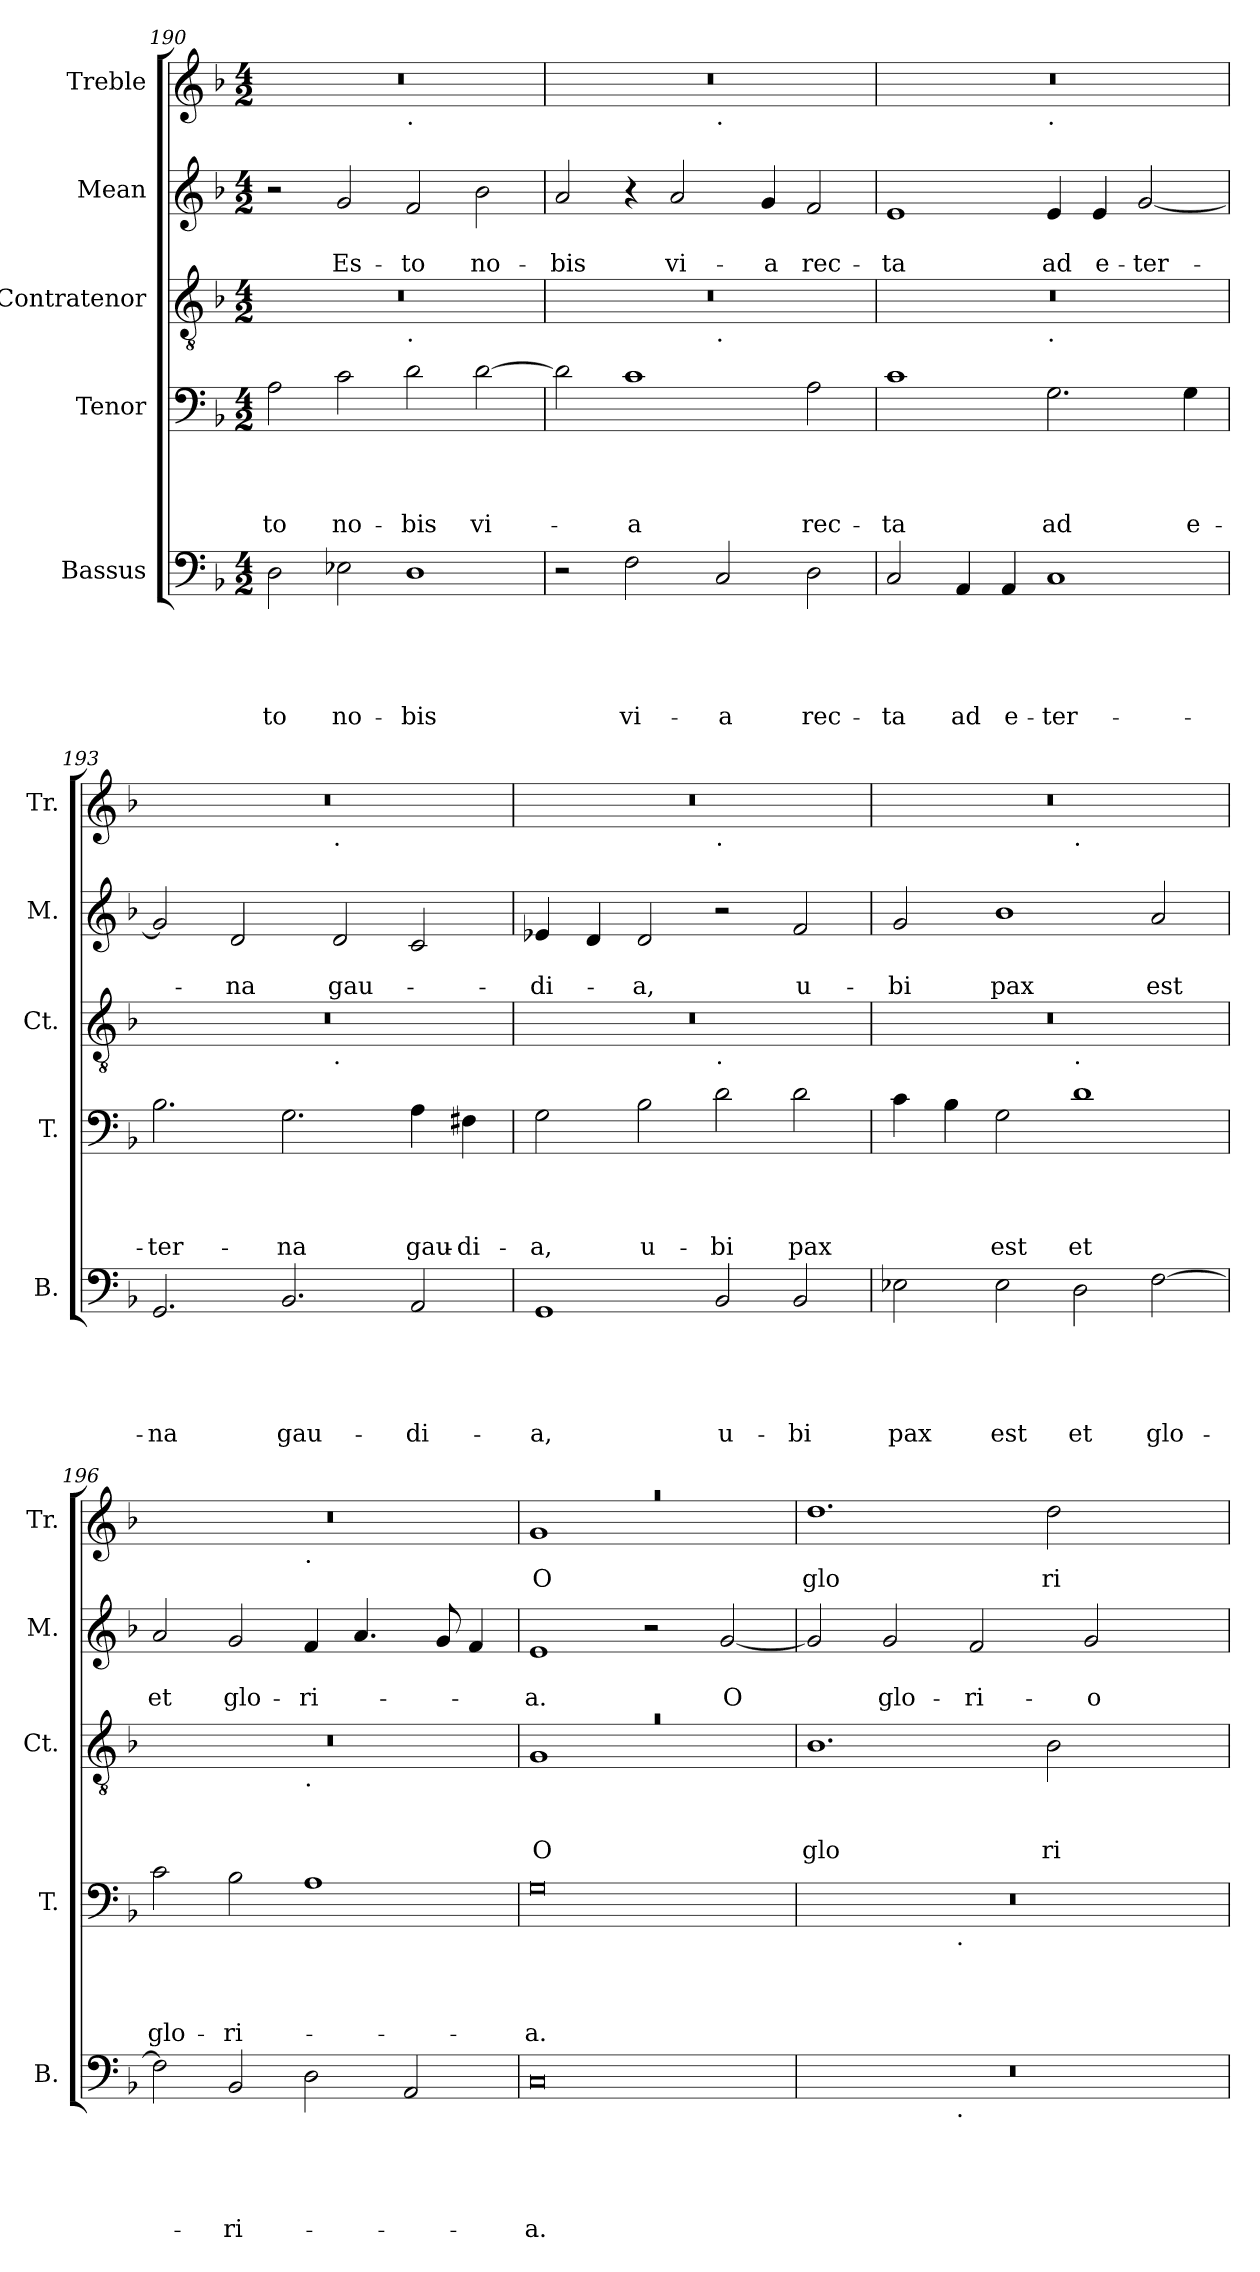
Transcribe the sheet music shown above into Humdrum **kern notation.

**kern	**text	**text	**text	**text	**text	**kern	**text	**text	**text	**text	**kern	**text	**text	**text	**kern	**text	**text	**kern	**text
*part5	*part5	*part5	*part5	*part5	*part5	*part4	*part4	*part4	*part4	*part4	*part3	*part3	*part3	*part3	*part2	*part2	*part2	*part1	*part1
*staff5	*staff5	*staff5	*staff5	*staff5	*staff5	*staff4	*staff4	*staff4	*staff4	*staff4	*staff3	*staff3	*staff3	*staff3	*staff2	*staff2	*staff2	*staff1	*staff1
*I"Bassus	*	*	*	*	*	*I"Tenor	*	*	*	*	*I"Contratenor	*	*	*	*I"Mean	*	*	*I"Treble	*
*I'B.	*	*	*	*	*	*I'T.	*	*	*	*	*I'Ct.	*	*	*	*I'M.	*	*	*I'Tr.	*
!!LO:PB:g=z
*clefF4	*	*	*	*	*	*clefF4	*	*	*	*	*clefGv2	*	*	*	*clefG2	*	*	*clefG2	*
*k[b-]	*	*	*	*	*	*k[b-]	*	*	*	*	*k[b-]	*	*	*	*k[b-]	*	*	*k[b-]	*
*F:	*	*	*	*	*	*F:	*	*	*	*	*F:	*	*	*	*F:	*	*	*F:	*
*M4/2	*	*	*	*	*	*M4/2	*	*	*	*	*M4/2	*	*	*	*M4/2	*	*	*M4/2	*
=190	=190	=190	=190	=190	=190	=190	=190	=190	=190	=190	=190	=190	=190	=190	=190	=190	=190	=190	=190
!	!	!	!	!	!LO:LY:b	!	!	!	!	!LO:LY:b	!	!	!	!	!	!	!	!	!
*	*	*	*	*	*	*	*	*	*	*	*^	*	*	*	*	*	*	*^	*
2D\	.	.	.	.	-to	2A\	.	.	.	-to	0r	1ryy	.	.	.	2r	.	.	0r	1ryy	.
!	!	!	!	!	!LO:LY:b	!	!	!	!	!LO:LY:b	!	!	!	!	!	!	!	!LO:LY:b	!	!	!
2E-X\	.	.	.	.	no-	2c\	.	.	.	no-	.	.	.	.	.	2g/	.	Es-	.	.	.
!	!	!	!	!	!	!	!	!	!	!	!	!	!	!	!	!	!	!	!	!LO:TX:b:t=.	!
!	!	!	!	!	!	!	!	!	!	!	!	!LO:TX:b:t=.	!	!	!	!	!	!	!	!	!
!	!	!	!	!	!LO:LY:b	!	!	!	!	!LO:LY:b	!	!	!	!	!	!	!	!LO:LY:b	!	!	!
1D	.	.	.	.	-bis	2d\	.	.	.	-bis	.	1ryy	.	.	.	2f/	.	-to	.	1ryy	.
!	!	!	!	!	!	!	!	!	!	!LO:LY:b	!	!	!	!	!	!	!	!LO:LY:b	!	!	!
.	.	.	.	.	.	[>2d\	.	.	.	vi-	.	.	.	.	.	2b-\	.	no-	.	.	.
=191	=191	=191	=191	=191	=191	=191	=191	=191	=191	=191	=191	=191	=191	=191	=191	=191	=191	=191	=191	=191	=191
!	!	!	!	!	!	!	!	!	!	!	!	!	!	!	!	!	!	!LO:LY:b	!	!	!
2r	.	.	.	.	.	2d\]	.	.	.	.	0r	1ryy	.	.	.	2a/	.	-bis	0r	1ryy	.
!	!	!	!	!	!LO:LY:b	!	!	!	!	!LO:LY:b:rj	!	!	!	!	!	!	!	!	!	!	!
2F\	.	.	.	.	vi-	1c	.	.	.	-a	.	.	.	.	.	4r	.	.	.	.	.
!	!	!	!	!	!	!	!	!	!	!	!	!	!	!	!	!	!	!LO:LY:b	!	!	!
.	.	.	.	.	.	.	.	.	.	.	.	.	.	.	.	2a/	.	vi-	.	.	.
!	!	!	!	!	!	!	!	!	!	!	!	!	!	!	!	!	!	!	!	!LO:TX:b:t=.	!
!	!	!	!	!	!	!	!	!	!	!	!	!LO:TX:b:t=.	!	!	!	!	!	!	!	!	!
!	!	!	!	!	!LO:LY:b	!	!	!	!	!	!	!	!	!	!	!	!	!	!	!	!
2C/	.	.	.	.	-a	.	.	.	.	.	.	1ryy	.	.	.	.	.	.	.	1ryy	.
!	!	!	!	!	!	!	!	!	!	!	!	!	!	!	!	!	!	!LO:LY:b	!	!	!
.	.	.	.	.	.	.	.	.	.	.	.	.	.	.	.	4g/	.	-a	.	.	.
!	!	!	!	!	!LO:LY:b	!	!	!	!	!LO:LY:b	!	!	!	!	!	!	!	!LO:LY:b	!	!	!
2D\	.	.	.	.	rec-	2A\	.	.	.	rec-	.	.	.	.	.	2f/	.	rec-	.	.	.
=192	=192	=192	=192	=192	=192	=192	=192	=192	=192	=192	=192	=192	=192	=192	=192	=192	=192	=192	=192	=192	=192
!	!	!	!	!	!LO:LY:b	!	!	!	!	!LO:LY:b	!	!	!	!	!	!	!	!LO:LY:b	!	!	!
2C/	.	.	.	.	-ta	1c	.	.	.	-ta	0r	1ryy	.	.	.	1e	.	-ta	0r	1ryy	.
!	!	!	!	!	!LO:LY:b	!	!	!	!	!	!	!	!	!	!	!	!	!	!	!	!
4AA/	.	.	.	.	ad	.	.	.	.	.	.	.	.	.	.	.	.	.	.	.	.
!	!	!	!	!	!LO:LY:b	!	!	!	!	!	!	!	!	!	!	!	!	!	!	!	!
4AA/	.	.	.	.	e-	.	.	.	.	.	.	.	.	.	.	.	.	.	.	.	.
!	!	!	!	!	!	!	!	!	!	!	!	!	!	!	!	!	!	!	!	!LO:TX:b:t=.	!
!	!	!	!	!	!	!	!	!	!	!	!	!LO:TX:b:t=.	!	!	!	!	!	!	!	!	!
!	!	!	!	!	!LO:LY:b	!	!	!	!	!LO:LY:b	!	!	!	!	!	!	!	!LO:LY:b	!	!	!
1C	.	.	.	.	-ter-	2.G\	.	.	.	ad	.	1ryy	.	.	.	4e/	.	ad	.	1ryy	.
!	!	!	!	!	!	!	!	!	!	!	!	!	!	!	!	!	!	!LO:LY:b	!	!	!
.	.	.	.	.	.	.	.	.	.	.	.	.	.	.	.	4e/	.	e-	.	.	.
!	!	!	!	!	!	!	!	!	!	!	!	!	!	!	!	!	!	!LO:LY:b	!	!	!
.	.	.	.	.	.	.	.	.	.	.	.	.	.	.	.	[<2g/	.	-ter-	.	.	.
!	!	!	!	!	!	!	!	!	!	!LO:LY:b	!	!	!	!	!	!	!	!	!	!	!
.	.	.	.	.	.	4G\	.	.	.	e-	.	.	.	.	.	.	.	.	.	.	.
=193	=193	=193	=193	=193	=193	=193	=193	=193	=193	=193	=193	=193	=193	=193	=193	=193	=193	=193	=193	=193	=193
!	!	!	!	!	!LO:LY:b	!	!	!	!	!LO:LY:b	!	!	!	!	!	!	!	!	!	!	!
2.GG/	.	.	.	.	-na	2.B-\	.	.	.	-ter-	0r	1ryy	.	.	.	2g/]	.	.	0r	1ryy	.
!	!	!	!	!	!	!	!	!	!	!	!	!	!	!	!	!	!	!LO:LY:b	!	!	!
.	.	.	.	.	.	.	.	.	.	.	.	.	.	.	.	2d/	.	-na	.	.	.
!	!	!	!	!	!LO:LY:b	!	!	!	!	!LO:LY:b	!	!	!	!	!	!	!	!	!	!	!
2.BB-/	.	.	.	.	gau-	2.G\	.	.	.	-na	.	.	.	.	.	.	.	.	.	.	.
!	!	!	!	!	!	!	!	!	!	!	!	!	!	!	!	!	!	!	!	!LO:TX:b:t=.	!
!	!	!	!	!	!	!	!	!	!	!	!	!LO:TX:b:t=.	!	!	!	!	!	!	!	!	!
!	!	!	!	!	!	!	!	!	!	!	!	!	!	!	!	!	!	!LO:LY:b	!	!	!
.	.	.	.	.	.	.	.	.	.	.	.	1ryy	.	.	.	2d/	.	gau-	.	1ryy	.
!	!	!	!	!	!LO:LY:b	!	!	!	!	!LO:LY:b	!	!	!	!	!	!	!	!	!	!	!
2AA/	.	.	.	.	-di-	4A\	.	.	.	gau-	.	.	.	.	.	2c/	.	.	.	.	.
!	!	!	!	!	!	!	!	!	!	!LO:LY:b:rj	!	!	!	!	!	!	!	!	!	!	!
.	.	.	.	.	.	4F#\	.	.	.	-di-	.	.	.	.	.	.	.	.	.	.	.
!!LO:LB:g=z	!!
=194	=194	=194	=194	=194	=194	=194	=194	=194	=194	=194	=194	=194	=194	=194	=194	=194	=194	=194	=194	=194	=194
!	!	!	!	!	!LO:LY:b	!	!	!	!	!LO:LY:b	!	!	!	!	!	!	!	!LO:LY:b	!	!	!
1GG	.	.	.	.	-a,	2G\	.	.	.	-a,	0r	1ryy	.	.	.	4e-/	.	-di-	0r	1ryy	.
.	.	.	.	.	.	.	.	.	.	.	.	.	.	.	.	4d/	.	.	.	.	.
!	!	!	!	!	!	!	!	!	!	!LO:LY:b	!	!	!	!	!	!	!	!LO:LY:b	!	!	!
.	.	.	.	.	.	2B-\	.	.	.	u-	.	.	.	.	.	2d/	.	-a,	.	.	.
!	!	!	!	!	!	!	!	!	!	!	!	!	!	!	!	!	!	!	!	!LO:TX:b:t=.	!
!	!	!	!	!	!	!	!	!	!	!	!	!LO:TX:b:t=.	!	!	!	!	!	!	!	!	!
!	!	!	!	!	!LO:LY:b	!	!	!	!	!LO:LY:b	!	!	!	!	!	!	!	!	!	!	!
2BB-/	.	.	.	.	u-	2d\	.	.	.	-bi	.	1ryy	.	.	.	2r	.	.	.	1ryy	.
!	!	!	!	!	!LO:LY:b	!	!	!	!	!LO:LY:b	!	!	!	!	!	!	!	!LO:LY:b	!	!	!
2BB-/	.	.	.	.	-bi	2d\	.	.	.	pax	.	.	.	.	.	2f/	.	u-	.	.	.
=195	=195	=195	=195	=195	=195	=195	=195	=195	=195	=195	=195	=195	=195	=195	=195	=195	=195	=195	=195	=195	=195
!	!	!	!	!	!LO:LY:b	!	!	!	!	!	!	!	!	!	!	!	!	!LO:LY:b	!	!	!
2E-X\	.	.	.	.	pax	4c\	.	.	.	.	0r	1ryy	.	.	.	2g/	.	-bi	0r	1ryy	.
.	.	.	.	.	.	4B-\	.	.	.	.	.	.	.	.	.	.	.	.	.	.	.
!	!	!	!	!	!LO:LY:b	!	!	!	!	!LO:LY:b	!	!	!	!	!	!	!	!LO:LY:b	!	!	!
2E-\	.	.	.	.	est	2G\	.	.	.	est	.	.	.	.	.	1b-	.	pax	.	.	.
!	!	!	!	!	!	!	!	!	!	!	!	!	!	!	!	!	!	!	!	!LO:TX:b:t=.	!
!	!	!	!	!	!	!	!	!	!	!	!	!LO:TX:b:t=.	!	!	!	!	!	!	!	!	!
!	!	!	!	!	!LO:LY:b	!	!	!	!	!LO:LY:b	!	!	!	!	!	!	!	!	!	!	!
2D\	.	.	.	.	et	1d	.	.	.	et	.	1ryy	.	.	.	.	.	.	.	1ryy	.
!	!	!	!	!	!LO:LY:b	!	!	!	!	!	!	!	!	!	!	!	!	!LO:LY:b	!	!	!
[>2F\	.	.	.	.	glo-	.	.	.	.	.	.	.	.	.	.	2a/	.	est	.	.	.
=196	=196	=196	=196	=196	=196	=196	=196	=196	=196	=196	=196	=196	=196	=196	=196	=196	=196	=196	=196	=196	=196
!	!	!	!	!	!	!	!	!	!	!LO:LY:b	!	!	!	!	!	!	!	!LO:LY:b	!	!	!
2F\]	.	.	.	.	.	2c\	.	.	.	glo-	0r	1ryy	.	.	.	2a/	.	et	0r	1ryy	.
!	!	!	!	!	!LO:LY:b	!	!	!	!	!LO:LY:b	!	!	!	!	!	!	!	!LO:LY:b	!	!	!
2BB-/	.	.	.	.	-ri-	2B-\	.	.	.	-ri-	.	.	.	.	.	2g/	.	glo-	.	.	.
!	!	!	!	!	!	!	!	!	!	!	!	!	!	!	!	!	!	!	!	!LO:TX:b:t=.	!
!	!	!	!	!	!	!	!	!	!	!	!	!LO:TX:b:t=.	!	!	!	!	!	!	!	!	!
!	!	!	!	!	!	!	!	!	!	!	!	!	!	!	!	!	!	!LO:LY:b	!	!	!
2D\	.	.	.	.	.	1A	.	.	.	.	.	1ryy	.	.	.	4f/	.	-ri-	.	1ryy	.
.	.	.	.	.	.	.	.	.	.	.	.	.	.	.	.	4.a/	.	.	.	.	.
2AA/	.	.	.	.	.	.	.	.	.	.	.	.	.	.	.	.	.	.	.	.	.
.	.	.	.	.	.	.	.	.	.	.	.	.	.	.	.	8g/	.	.	.	.	.
.	.	.	.	.	.	.	.	.	.	.	.	.	.	.	.	4f/	.	.	.	.	.
=197	=197	=197	=197	=197	=197	=197	=197	=197	=197	=197	=197	=197	=197	=197	=197	=197	=197	=197	=197	=197	=197
!	!	!	!	!	!LO:LY:b	!	!	!	!	!LO:LY:b	!LO:N:vis=1	!	!	!	!LO:LY:b	!	!	!LO:LY:b	!LO:N:vis=1	!	!LO:LY:b
0C	.	.	.	.	-a.	0G	.	.	.	-a.	0ra	1G	.	.	O	1e	.	-a.	0raa	1g	O
.	.	.	.	.	.	.	.	.	.	.	.	1ryy	.	.	.	2r	.	.	.	1ryy	.
!	!	!	!	!	!	!	!	!	!	!	!	!	!	!	!	!	!	!LO:LY:b	!	!	!
.	.	.	.	.	.	.	.	.	.	.	.	.	.	.	.	[<2g/	.	O	.	.	.
=198	=198	=198	=198	=198	=198	=198	=198	=198	=198	=198	=198	=198	=198	=198	=198	=198	=198	=198	=198	=198	=198
!	!	!	!	!	!	!	!	!	!	!	!	!	!	!	!LO:LY:b	!	!	!	!	!	!LO:LY:b
*^	*	*	*	*	*	*^	*	*	*	*	*	*	*	*	*	*	*	*	*	*	*
0r	2ryy	.	.	.	.	.	0r	2ryy	.	.	.	.	1.B-	1ryy	.	.	glo-	2g/]	.	.	1.dd	1ryy	glo-
!	!	!	!	!	!	!	!	!	!	!	!	!	!	!	!	!	!	!	!	!LO:LY:b	!	!	!
.	4...ryy	.	.	.	.	.	.	4...ryy	.	.	.	.	.	.	.	.	.	2g/	.	glo-	.	.	.
!	!	!	!	!	!	!	!	!LO:TX:b:t=.	!	!	!	!	!	!	!	!	!	!	!	!	!	!	!
!	!LO:TX:b:t=.	!	!	!	!	!	!	!	!	!	!	!	!	!	!	!	!	!	!	!	!	!	!
.	1ryy	.	.	.	.	.	.	1ryy	.	.	.	.	.	.	.	.	.	.	.	.	.	.	.
!	!	!	!	!	!	!	!	!	!	!	!	!	!	!	!	!	!	!	!	!LO:LY:b	!	!	!
.	.	.	.	.	.	.	.	.	.	.	.	.	.	4ryy	.	.	.	2f/	.	-ri-	.	4ryy	.
.	.	.	.	.	.	.	.	.	.	.	.	.	.	16.ryy	.	.	.	.	.	.	.	16.ryy	.
!	!	!	!	!	!	!	!	!	!	!	!	!	!	!	!	!	!LO:LY:b	!	!	!	!	!	!LO:LY:b
.	.	.	.	.	.	.	.	.	.	.	.	.	.	2B-\	.	.	-ri-	.	.	.	.	2dd\	-ri-
!	!	!	!	!	!	!	!	!	!	!	!	!	!	!	!	!	!	!	!	!LO:LY:b	!	!	!
.	.	.	.	.	.	.	.	.	.	.	.	.	8ryy	.	.	.	.	2g/	.	-o-	8ryy	.	.
.	.	.	.	.	.	.	.	.	.	.	.	.	32ryy	.	.	.	.	.	.	.	32ryy	.	.
.	.	.	.	.	.	.	.	.	.	.	.	.	4ryy	.	.	.	.	.	.	.	4ryy	.	.
.	.	.	.	.	.	.	.	.	.	.	.	.	.	8ryy	.	.	.	.	.	.	.	8ryy	.
.	.	.	.	.	.	.	.	.	.	.	.	.	16.ryy	.	.	.	.	.	.	.	16.ryy	.	.
.	32ryy	.	.	.	.	.	.	32ryy	.	.	.	.	.	32ryy	.	.	.	.	.	.	.	32ryy	.
*v	*v	*	*	*	*	*	*	*	*	*	*	*	*v	*v	*	*	*	*	*	*	*v	*v	*
*	*	*	*	*	*	*v	*v	*	*	*	*	*	*	*	*	*	*	*	*	*
=	=	=	=	=	=	=	=	=	=	=	=	=	=	=	=	=	=	=	=
*-	*-	*-	*-	*-	*-	*-	*-	*-	*-	*-	*-	*-	*-	*-	*-	*-	*-	*-	*-
